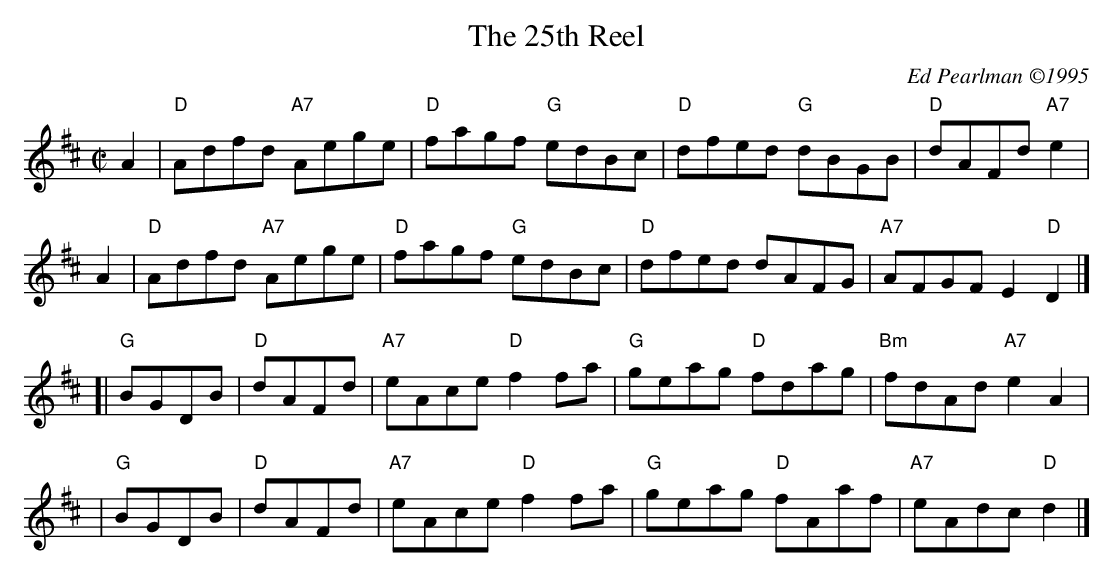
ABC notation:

X:1
T: The 25th Reel
C: Ed Pearlman ©1995
M: C|
L: 1/8
K: D
A2 | "D"Adfd "A7"Aege | "D"fagf "G"edBc | "D"dfed "G"dBGB | "D"dAFd "A7"e2 |
A2 | "D"Adfd "A7"Aege | "D"fagf "G"edBc | "D"dfed dAFG | "A7"AFGF E2 "D"D2|]
[|"G"BGDB | "D"dAFd | "A7"eAce "D"f2fa | "G"geag "D"fdag | "Bm"fdAd "A7"e2A2  |
| "G"BGDB | "D"dAFd | "A7"eAce "D"f2fa | "G"geag "D"fAaf | "A7"eAdc "D"d2 |]
